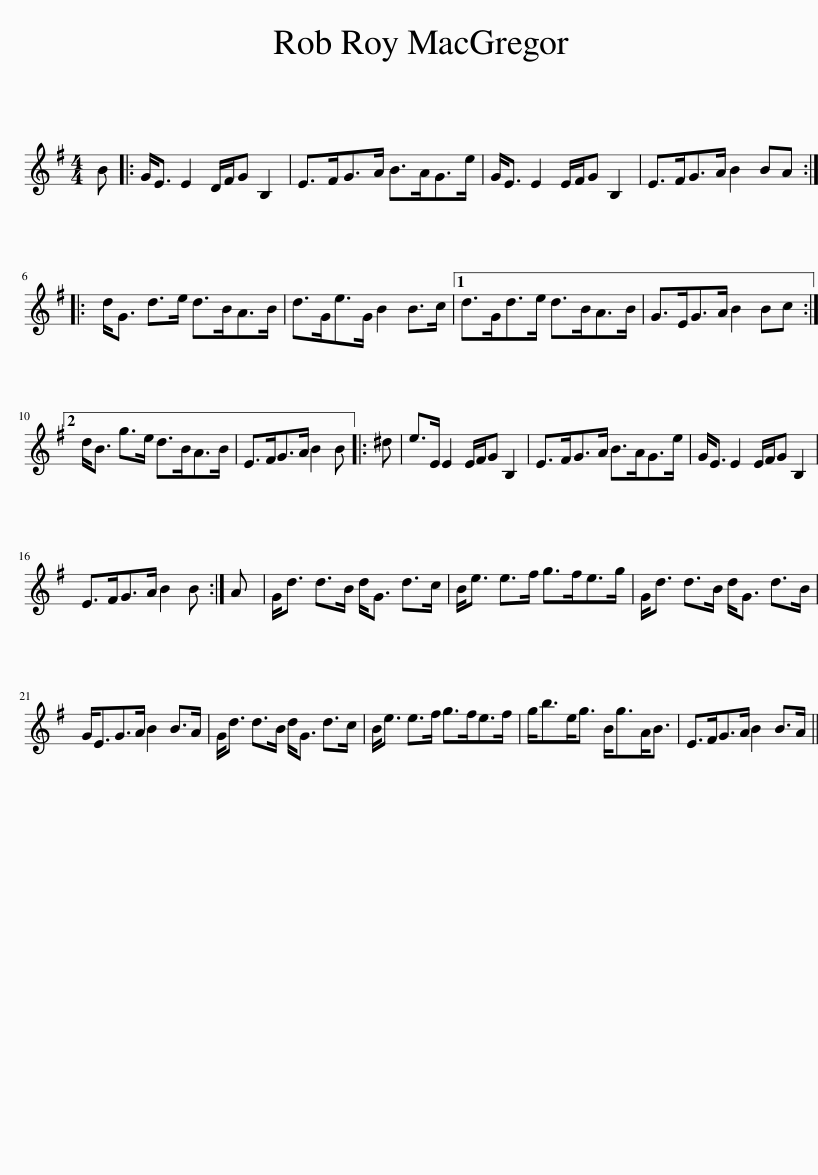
X:1
L:1/8
M:4/4
I:linebreak $
K:Emin
V:1 treble
V:1
 B |: G<E E2 D/F/G B,2 | E>FG>A B>AG>e | G<E E2 E/F/G B,2 | E>FG>A B2 BA ::$ %5
 d<G d>e d>BA>B | d>Ge>G B2 B>c |1 d>Gd>e d>BA>B | G>EG>A B2 Bc :|2$ d<B g>e d>BA>B | %10
 E>FG>A B2 B |: ^d | e>E E2 E/F/G B,2 | E>FG>A B>AG>e | G<E E2 E/F/G B,2 |$ %15
 E>FG>A B2 B :| A | G<d d>B d<G d>c | B<e e>f g>fe>g | G<d d>B d<G d>B |$ %20
 G<EG>A B2 B>A | G<d d>B d<G d>c | B<e e>f g>fe>f | g<be<g B<gA<B | E>FG>A B2 B>A || %25
